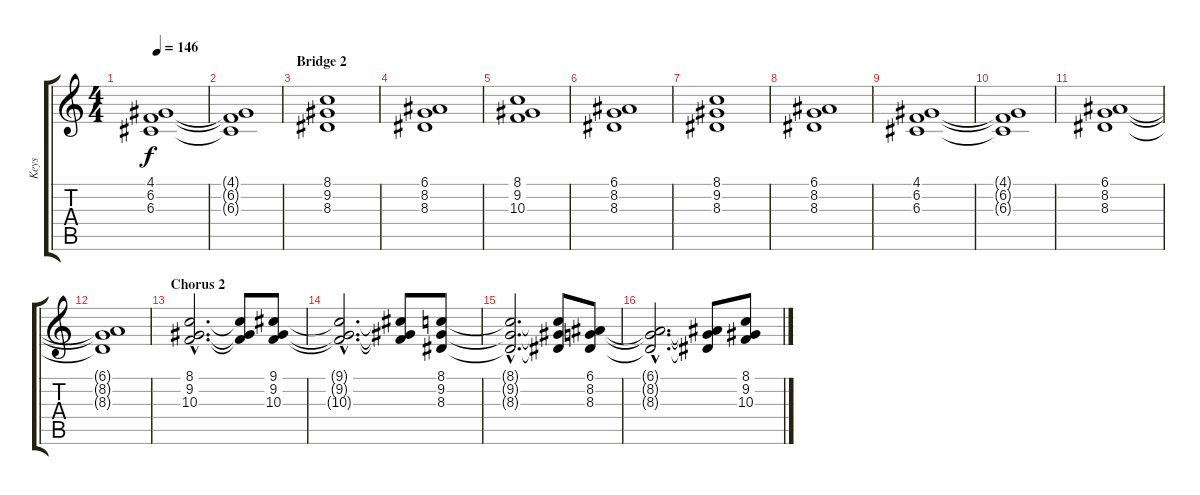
\track ("Keys" "Keys") {instrument choiraahs}
\staff {score tabs}
\tuning (E4 B3 G3 D3 A2 E2) {hide}
\ts (4 4)
\tempo 146
\clef g2
\ks c
(4.1 6.2 6.3).1{dy f} |
(4.1{t} 6.2{t} 6.3{t}).1 |
\section ("" "Bridge 2")
(8.1 9.2 8.3).1 |
(6.1 8.2 8.3).1 |
(8.1 9.2 10.3).1 |
(6.1 8.2 8.3).1 |
(8.1 9.2 8.3).1 |
(6.1 8.2 8.3).1 |
(4.1 6.2 6.3).1 |
(4.1{t} 6.2{t} 6.3{t}).1 |
(6.1 8.2 8.3).1 |
(6.1{t} 8.2{t} 8.3{t}).1 |
\section ("" "Chorus 2")
(8.1{hac} 9.2{hac} 10.3{hac}).2{d} (8.1{t} 9.2{t} 10.3{t}).8 (9.1 9.2 10.3).8 |
(9.1{hac t} 9.2{hac t} 10.3{hac t}).2{d} (9.1{t} 9.2{t} 10.3{t}).8 (8.1 9.2 8.3).8 |
(8.1{hac t} 9.2{hac t} 8.3{hac t}).2{d} (8.1{t} 9.2{t} 8.3{t}).8 (6.1 8.2 8.3).8 |
(6.1{hac t} 8.2{hac t} 8.3{hac t}).2{d} (6.1{t} 8.2{t} 8.3{t}).8 (8.1 9.2 10.3).8
